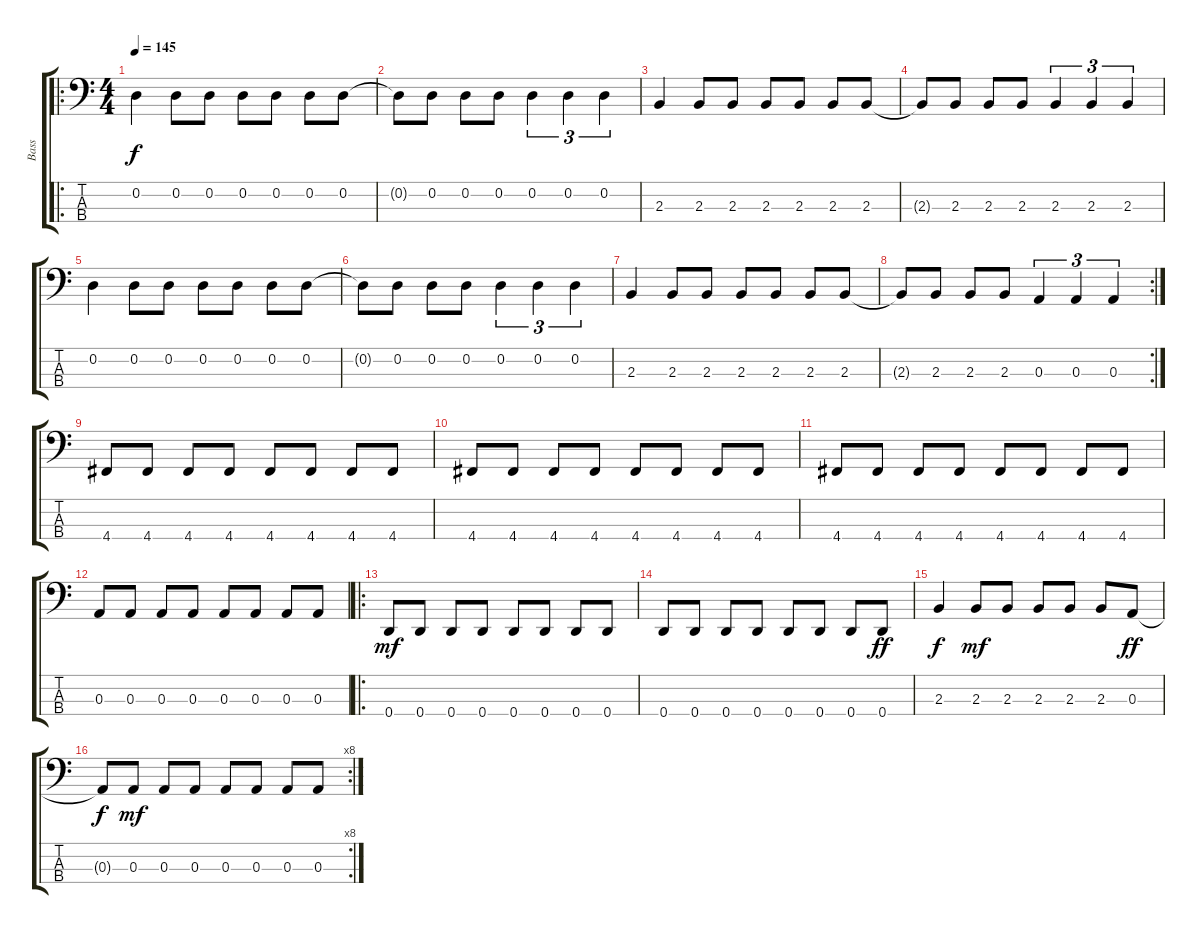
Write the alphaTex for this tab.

\track ("Bass" "Bass") {instrument electricbassfinger}
\staff {score tabs}
\tuning (G2 D2 A1 D1) {hide}
\ro
\ts (4 4)
\tempo 145
\clef f4
\ks c
0.2.4{dy f} 0.2.8 0.2.8 0.2.8 0.2.8 0.2.8 0.2.8 |
0.2{t}.8 0.2.8 0.2.8 0.2.8 0.2.4{tu (3 2)} 0.2.4{tu (3 2)} 0.2.4{tu (3 2)} |
2.3.4 2.3.8 2.3.8 2.3.8 2.3.8 2.3.8 2.3.8 |
2.3{t}.8 2.3.8 2.3.8 2.3.8 2.3.4{tu (3 2)} 2.3.4{tu (3 2)} 2.3.4{tu (3 2)} |
0.2.4 0.2.8 0.2.8 0.2.8 0.2.8 0.2.8 0.2.8 |
0.2{t}.8 0.2.8 0.2.8 0.2.8 0.2.4{tu (3 2)} 0.2.4{tu (3 2)} 0.2.4{tu (3 2)} |
2.3.4 2.3.8 2.3.8 2.3.8 2.3.8 2.3.8 2.3.8 |
\rc 2
2.3{t}.8 2.3.8 2.3.8 2.3.8 0.3.4{tu (3 2)} 0.3.4{tu (3 2)} 0.3.4{tu (3 2)} |
4.4.8 4.4.8 4.4.8 4.4.8 4.4.8 4.4.8 4.4.8 4.4.8 |
4.4.8 4.4.8 4.4.8 4.4.8 4.4.8 4.4.8 4.4.8 4.4.8 |
4.4.8 4.4.8 4.4.8 4.4.8 4.4.8 4.4.8 4.4.8 4.4.8 |
0.3.8 0.3.8 0.3.8 0.3.8 0.3.8 0.3.8 0.3.8 0.3.8 |
\ro
0.4.8{dy mf} 0.4.8 0.4.8 0.4.8 0.4.8 0.4.8 0.4.8 0.4.8 |
0.4.8 0.4.8 0.4.8 0.4.8 0.4.8 0.4.8 0.4.8 0.4.8{dy ff} |
2.3.4{dy f} 2.3.8{dy mf} 2.3.8 2.3.8 2.3.8 2.3.8 0.3.8{dy ff} |
\rc 8
0.3{t}.8{dy f} 0.3.8{dy mf} 0.3.8 0.3.8 0.3.8 0.3.8 0.3.8 0.3.8
